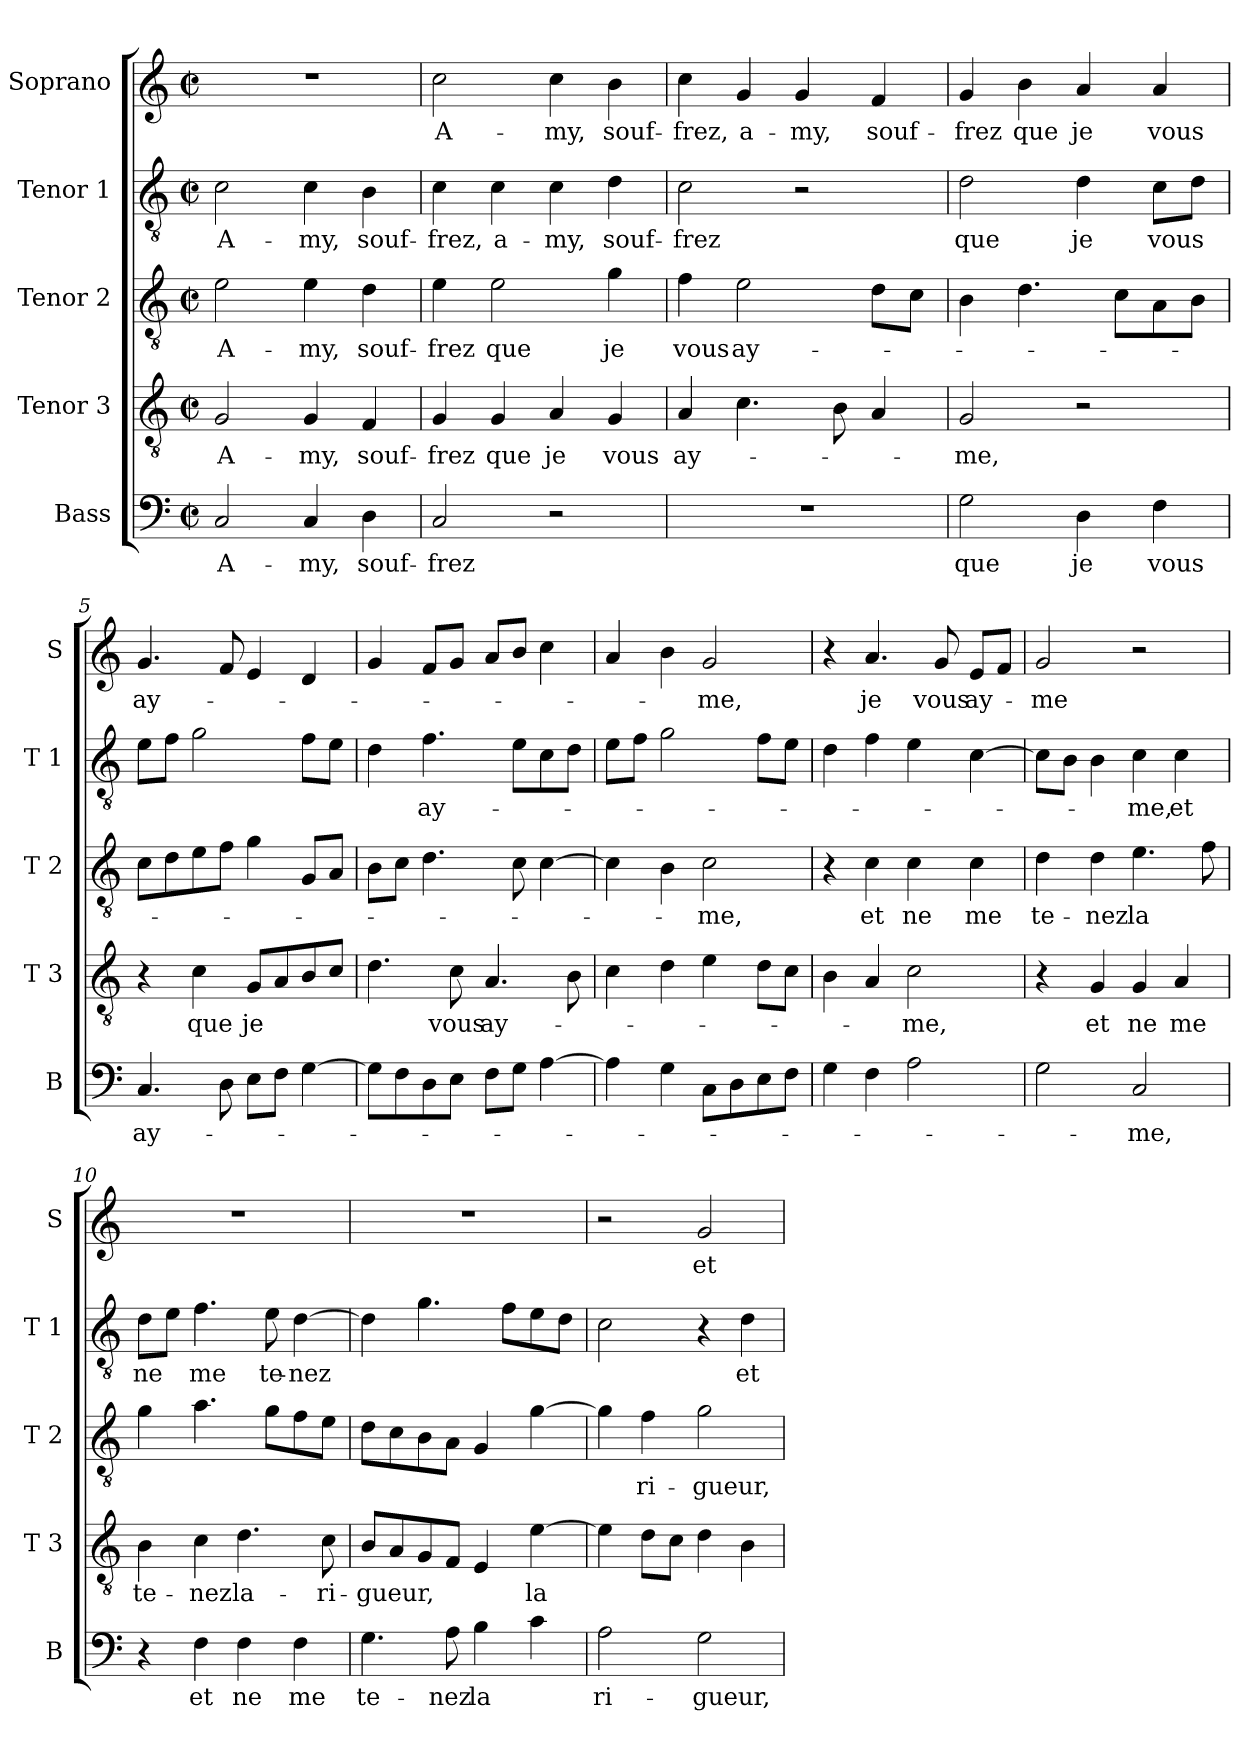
**kern	**text	**kern	**text	**kern	**text	**kern	**text	**kern	**text
*part5	*part5	*part4	*part4	*part3	*part3	*part2	*part2	*part1	*part1
*staff5	*staff5	*staff4	*staff4	*staff3	*staff3	*staff2	*staff2	*staff1	*staff1
*I"Bass	*	*I"Tenor 3	*	*I"Tenor 2	*	*I"Tenor 1	*	*I"Soprano	*
*I'B	*	*I'T 3	*	*I'T 2	*	*I'T 1	*	*I'S	*
*clefF4	*	*clefGv2	*	*clefGv2	*	*clefGv2	*	*clefG2	*
*k[]	*	*k[]	*	*k[]	*	*k[]	*	*k[]	*
*C:	*	*C:	*	*C:	*	*C:	*	*C:	*
*M2/2	*	*M2/2	*	*M2/2	*	*M2/2	*	*M2/2	*
*met(c|)	*	*met(c|)	*	*met(c|)	*	*met(c|)	*	*met(c|)	*
=1	=1	=1	=1	=1	=1	=1	=1	=1	=1
2C/	A-	2G/	A-	2e\	A-	2c\	A-	1r	.
4C/	-my,	4G/	-my,	4e\	-my,	4c\	-my,	.	.
4D\	souf-	4F/	souf-	4d\	souf-	4B\	souf-	.	.
=2	=2	=2	=2	=2	=2	=2	=2	=2	=2
2C/	-frez	4G/	-frez	4e\	-frez	4c\	-frez,	2cc\	A-
.	.	4G/	que	2e\	que	4c\	a-	.	.
2r	.	4A/	je	.	.	4c\	-my,	4cc\	-my,
.	.	4G/	vous	4g\	je	4d\	souf-	4b\	souf-
=3	=3	=3	=3	=3	=3	=3	=3	=3	=3
1r	.	4A/	ay-	4f\	vous	2c\	-frez	4cc\	-frez,
.	.	4.c\	.	2e\	ay-	.	.	4g/	a-
.	.	.	.	.	.	2r	.	4g/	-my,
.	.	8B\	.	.	.	.	.	.	.
.	.	4A/	.	8d\L	.	.	.	4f/	souf-
.	.	.	.	8c\J	.	.	.	.	.
=4	=4	=4	=4	=4	=4	=4	=4	=4	=4
2G\	que	2G/	-me,	4B\	.	2d\	que	4g/	-frez
.	.	.	.	4.d\	.	.	.	4b\	que
4D\	je	2r	.	.	.	4d\	je	4a/	je
.	.	.	.	8c\L	.	.	.	.	.
4F\	vous	.	.	8A\	.	8c\L	vous	4a/	vous
.	.	.	.	8B\J	.	8d\J	.	.	.
=5	=5	=5	=5	=5	=5	=5	=5	=5	=5
4.C/	ay-	4r	.	8c\L	.	8e\L	.	4.g/	ay-
.	.	.	.	8d\	.	8f\J	.	.	.
.	.	4c\	que	8e\	.	2g\	.	.	.
8D\	.	.	.	8f\J	.	.	.	8f/	.
8E\L	.	8G/L	je	4g\	.	.	.	4e/	.
8F\J	.	8A/	.	.	.	.	.	.	.
[4G\	.	8B/	.	8G/L	.	8f\L	.	4d/	.
.	.	8c/J	.	8A/J	.	8e\J	.	.	.
!!LO:LB:g=z
=6	=6	=6	=6	=6	=6	=6	=6	=6	=6
8G\L]	.	4.d\	.	8B\L	.	4d\	.	4g/	.
8F\	.	.	.	8c\J	.	.	.	.	.
8D\	.	.	.	4.d\	.	4.f\	ay-	8f/L	.
8E\J	.	8c\	vous	.	.	.	.	8g/J	.
8F\L	.	4.A/	ay-	.	.	.	.	8a/L	.
8G\J	.	.	.	8c\	.	8e\L	.	8b/J	.
[4A\	.	.	.	[4c\	.	8c\	.	4cc\	.
.	.	8B\	.	.	.	8d\J	.	.	.
=7	=7	=7	=7	=7	=7	=7	=7	=7	=7
4A\]	.	4c\	.	4c\]	.	8e\L	.	4a/	.
.	.	.	.	.	.	8f\J	.	.	.
4G\	.	4d\	.	4B\	.	2g\	.	4b\	.
8C\L	.	4e\	.	2c\	-me,	.	.	2g/	-me,
8D\	.	.	.	.	.	.	.	.	.
8E\	.	8d\L	.	.	.	8f\L	.	.	.
8F\J	.	8c\J	.	.	.	8e\J	.	.	.
=8	=8	=8	=8	=8	=8	=8	=8	=8	=8
4G\	.	4B\	.	4r	.	4d\	.	4r	.
4F\	.	4A/	.	4c\	et	4f\	.	4.a/	je
2A\	.	2c\	-me,	4c\	ne	4e\	.	.	.
.	.	.	.	.	.	.	.	8g/	vous
.	.	.	.	4c\	me	[4c\	.	8e/L	ay-
.	.	.	.	.	.	.	.	8f/J	.
=9	=9	=9	=9	=9	=9	=9	=9	=9	=9
2G\	.	4r	.	4d\	te-	8c\L]	.	2g/	-me
.	.	.	.	.	.	8B\J	.	.	.
.	.	4G/	et	4d\	-nez	4B\	.	.	.
2C/	-me,	4G/	ne	4.e\	la	4c\	-me,	2r	.
.	.	4A/	me	.	.	4c\	et	.	.
.	.	.	.	8f\	.	.	.	.	.
=10	=10	=10	=10	=10	=10	=10	=10	=10	=10
4r	.	4B\	te-	4g\	.	8d\L	ne	1r	.
.	.	.	.	.	.	8e\J	.	.	.
4F\	et	4c\	-nez	4.a\	.	4.f\	me	.	.
4F\	ne	4.d\	la-	.	.	.	.	.	.
.	.	.	.	8g\L	.	8e\	te-	.	.
4F\	me	.	.	8f\	.	[4d\	-nez	.	.
.	.	8c\	-ri-	8e\J	.	.	.	.	.
!!LO:PB:g=z
=11	=11	=11	=11	=11	=11	=11	=11	=11	=11
4.G\	te-	8B/L	-gueur,	8d\L	.	4d\]	.	1r	.
.	.	8A/	.	8c\	.	.	.	.	.
.	.	8G/	.	8B\	.	4.g\	.	.	.
8A\	-nez	8F/J	.	8A\J	.	.	.	.	.
4B\	la	4E/	.	4G/	.	.	.	.	.
.	.	.	.	.	.	8f\L	.	.	.
4c\	.	[4e\	la	[4g\	.	8e\	.	.	.
.	.	.	.	.	.	8d\J	.	.	.
=12	=12	=12	=12	=12	=12	=12	=12	=12	=12
2A\	ri-	4e\]	.	4g\]	.	2c\	.	2r	.
.	.	8d\L	.	4f\	ri-	.	.	.	.
.	.	8c\J	.	.	.	.	.	.	.
2G\	-gueur,	4d\	.	2g\	-gueur,	4r	.	2g/	et
.	.	4B\	.	.	.	4d\	et	.	.
=	=	=	=	=	=	=	=	=	=
*-	*-	*-	*-	*-	*-	*-	*-	*-	*-
